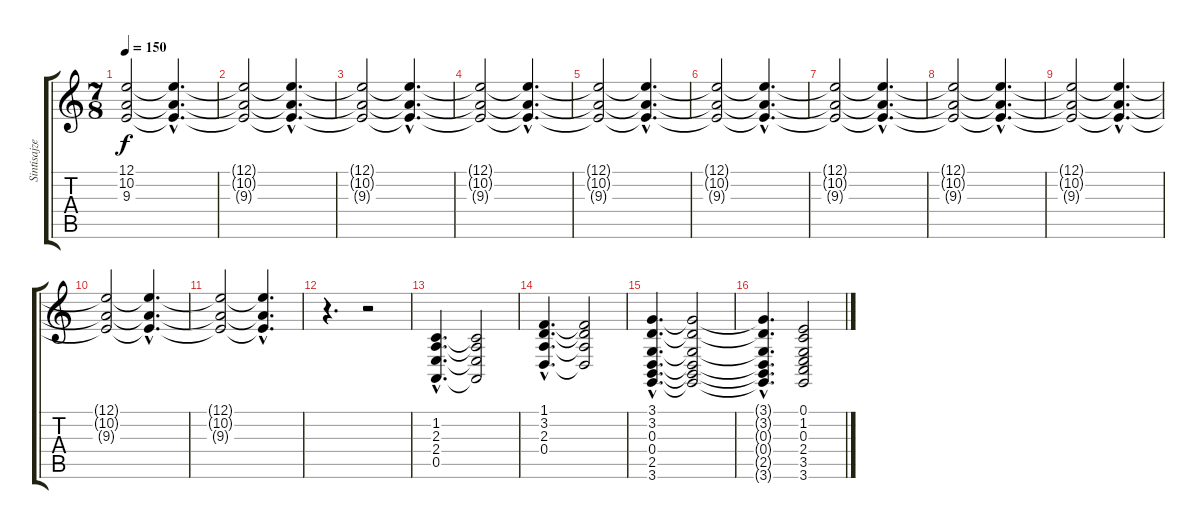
\track ("Sintisajzer" "Sintisajze") {instrument drawbarorgan}
\staff {score tabs}
\tuning (E4 B3 G3 D3 A2 E2) {hide}
\ts (7 8)
\tempo 150
\clef g2
\ks c
(12.1{t} 10.2{t} 9.3{t}).2{dy f} (12.1{hac t} 10.2{hac t} 9.3{hac t}).4{d} |
(12.1{t} 10.2{t} 9.3{t}).2 (12.1{hac t} 10.2{hac t} 9.3{hac t}).4{d} |
(12.1{t} 10.2{t} 9.3{t}).2 (12.1{hac t} 10.2{hac t} 9.3{hac t}).4{d} |
(12.1{t} 10.2{t} 9.3{t}).2 (12.1{hac t} 10.2{hac t} 9.3{hac t}).4{d} |
(12.1{t} 10.2{t} 9.3{t}).2 (12.1{hac t} 10.2{hac t} 9.3{hac t}).4{d} |
(12.1{t} 10.2{t} 9.3{t}).2 (12.1{hac t} 10.2{hac t} 9.3{hac t}).4{d} |
(12.1{t} 10.2{t} 9.3{t}).2 (12.1{hac t} 10.2{hac t} 9.3{hac t}).4{d} |
(12.1{t} 10.2{t} 9.3{t}).2 (12.1{hac t} 10.2{hac t} 9.3{hac t}).4{d} |
(12.1{t} 10.2{t} 9.3{t}).2 (12.1{hac t} 10.2{hac t} 9.3{hac t}).4{d} |
(12.1{t} 10.2{t} 9.3{t}).2 (12.1{hac t} 10.2{hac t} 9.3{hac t}).4{d} |
(12.1{t} 10.2{t} 9.3{t}).2 (12.1{hac t} 10.2{hac t} 9.3{hac t}).4{d} |
r.4{d} r.2 |
(1.2{hac} 2.3{hac} 2.4{hac} 0.5{hac}).4{d} (1.2{t} 2.3{t} 2.4{t} 0.5{t}).2 |
(1.1{hac} 3.2{hac} 2.3{hac} 0.4{hac}).4{d} (1.1{t} 3.2{t} 2.3{t} 0.4{t}).2 |
(3.1{hac} 3.2{hac} 0.3{hac} 0.4{hac} 2.5{hac} 3.6{hac}).4{d} (3.1{t} 3.2{t} 0.3{t} 0.4{t} 2.5{t} 3.6{t}).2 |
(3.1{hac t} 3.2{hac t} 0.3{hac t} 0.4{hac t} 2.5{hac t} 3.6{hac t}).4{d} (0.1 1.2 0.3 2.4 3.5 3.6).2
